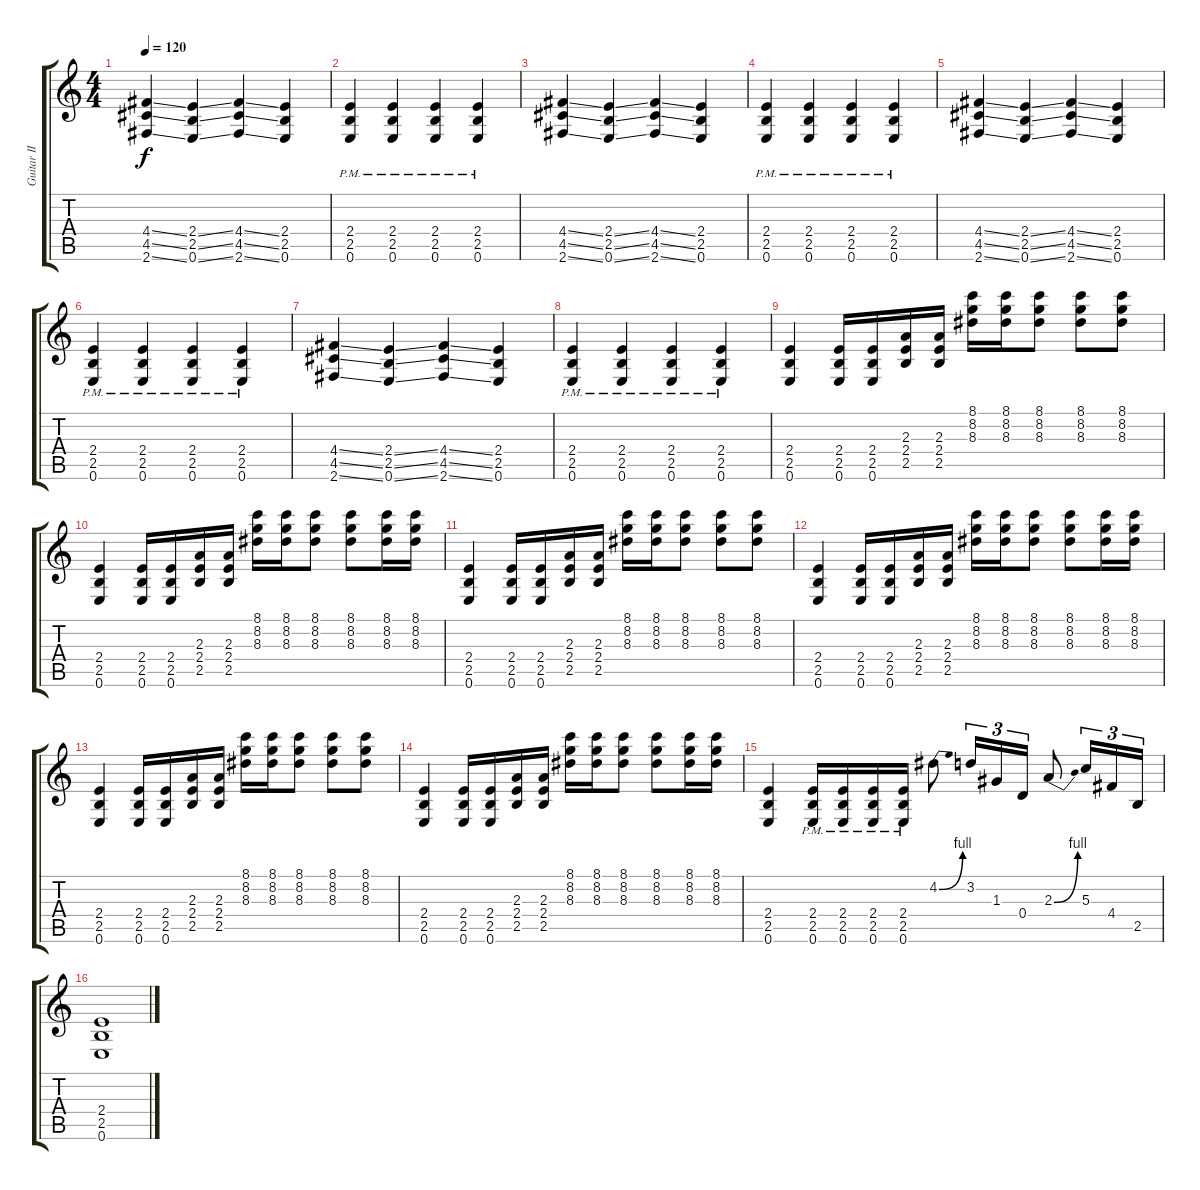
\track ("Guitar II" "Guitar II") {instrument distortionguitar}
\staff {score tabs}
\tuning (E4 B3 G3 D3 A2 E2) {hide}
\ts (4 4)
\tempo 120
\clef g2
\ks c
(4.4{ss} 4.5{ss} 2.6{ss}).4{dy f} (2.4{ss} 2.5{ss} 0.6{ss}).4 (4.4{ss} 4.5{ss} 2.6{ss}).4 (2.4 2.5 0.6).4 |
(2.4{pm} 2.5{pm} 0.6{pm}).4 (2.4{pm} 2.5{pm} 0.6{pm}).4 (2.4{pm} 2.5{pm} 0.6{pm}).4 (2.4{pm} 2.5{pm} 0.6{pm}).4 |
(4.4{ss} 4.5{ss} 2.6{ss}).4 (2.4{ss} 2.5{ss} 0.6{ss}).4 (4.4{ss} 4.5{ss} 2.6{ss}).4 (2.4 2.5 0.6).4 |
(2.4{pm} 2.5{pm} 0.6{pm}).4 (2.4{pm} 2.5{pm} 0.6{pm}).4 (2.4{pm} 2.5{pm} 0.6{pm}).4 (2.4{pm} 2.5{pm} 0.6{pm}).4 |
(4.4{ss} 4.5{ss} 2.6{ss}).4 (2.4{ss} 2.5{ss} 0.6{ss}).4 (4.4{ss} 4.5{ss} 2.6{ss}).4 (2.4 2.5 0.6).4 |
(2.4{pm} 2.5{pm} 0.6{pm}).4 (2.4{pm} 2.5{pm} 0.6{pm}).4 (2.4{pm} 2.5{pm} 0.6{pm}).4 (2.4{pm} 2.5{pm} 0.6{pm}).4 |
(4.4{ss} 4.5{ss} 2.6{ss}).4 (2.4{ss} 2.5{ss} 0.6{ss}).4 (4.4{ss} 4.5{ss} 2.6{ss}).4 (2.4 2.5 0.6).4 |
(2.4{pm} 2.5{pm} 0.6{pm}).4 (2.4{pm} 2.5{pm} 0.6{pm}).4 (2.4{pm} 2.5{pm} 0.6{pm}).4 (2.4{pm} 2.5{pm} 0.6{pm}).4 |
(2.4 2.5 0.6).4 (2.4 2.5 0.6).16 (2.4 2.5 0.6).16 (2.3 2.4 2.5).16 (2.3 2.4 2.5).16 (8.1 8.2 8.3).16 (8.1 8.2 8.3).16 (8.1 8.2 8.3).8 (8.1 8.2 8.3).8 (8.1 8.2 8.3).8 |
(2.4 2.5 0.6).4 (2.4 2.5 0.6).16 (2.4 2.5 0.6).16 (2.3 2.4 2.5).16 (2.3 2.4 2.5).16 (8.1 8.2 8.3).16 (8.1 8.2 8.3).16 (8.1 8.2 8.3).8 (8.1 8.2 8.3).8 (8.1 8.2 8.3).16 (8.1 8.2 8.3).16 |
(2.4 2.5 0.6).4 (2.4 2.5 0.6).16 (2.4 2.5 0.6).16 (2.3 2.4 2.5).16 (2.3 2.4 2.5).16 (8.1 8.2 8.3).16 (8.1 8.2 8.3).16 (8.1 8.2 8.3).8 (8.1 8.2 8.3).8 (8.1 8.2 8.3).8 |
(2.4 2.5 0.6).4 (2.4 2.5 0.6).16 (2.4 2.5 0.6).16 (2.3 2.4 2.5).16 (2.3 2.4 2.5).16 (8.1 8.2 8.3).16 (8.1 8.2 8.3).16 (8.1 8.2 8.3).8 (8.1 8.2 8.3).8 (8.1 8.2 8.3).16 (8.1 8.2 8.3).16 |
(2.4 2.5 0.6).4 (2.4 2.5 0.6).16 (2.4 2.5 0.6).16 (2.3 2.4 2.5).16 (2.3 2.4 2.5).16 (8.1 8.2 8.3).16 (8.1 8.2 8.3).16 (8.1 8.2 8.3).8 (8.1 8.2 8.3).8 (8.1 8.2 8.3).8 |
(2.4 2.5 0.6).4 (2.4 2.5 0.6).16 (2.4 2.5 0.6).16 (2.3 2.4 2.5).16 (2.3 2.4 2.5).16 (8.1 8.2 8.3).16 (8.1 8.2 8.3).16 (8.1 8.2 8.3).8 (8.1 8.2 8.3).8 (8.1 8.2 8.3).16 (8.1 8.2 8.3).16 |
(2.4 2.5 0.6).4 (2.4{pm} 2.5{pm} 0.6{pm}).16 (2.4{pm} 2.5{pm} 0.6{pm}).16 (2.4{pm} 2.5{pm} 0.6{pm}).16 (2.4{pm} 2.5{pm} 0.6{pm}).16 4.2{be (bend 0 0 60 4)}.8 3.2.16{tu (3 2)} 1.3.16{tu (3 2)} 0.4.16{tu (3 2)} 2.3{be (bend 0 0 60 4)}.8 5.3.16{tu (3 2)} 4.4.16{tu (3 2)} 2.5.16{tu (3 2)} |
(2.4 2.5 0.6).1
